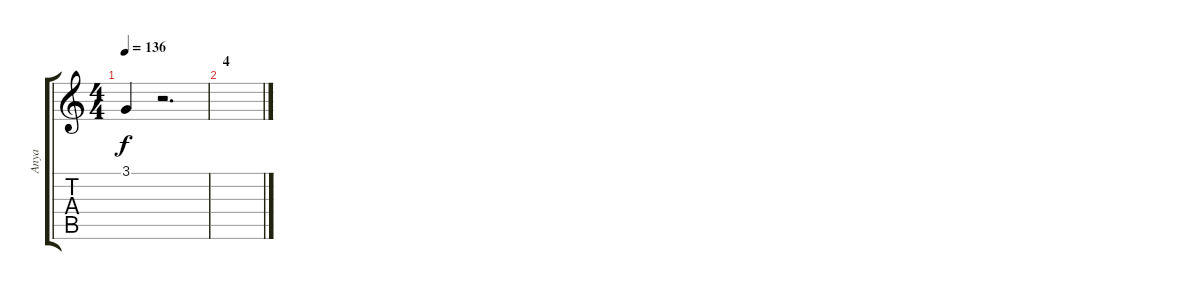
\track ("Anya" "Anya") {instrument fiddle}
\staff {score tabs}
\tuning (E4 B3 G3 D3 A2 E2) {hide}
\ts (4 4)
\tempo 136
\clef g2
\ks c
3.1.4{dy f} r.2{d} |
\section ("" "4")
